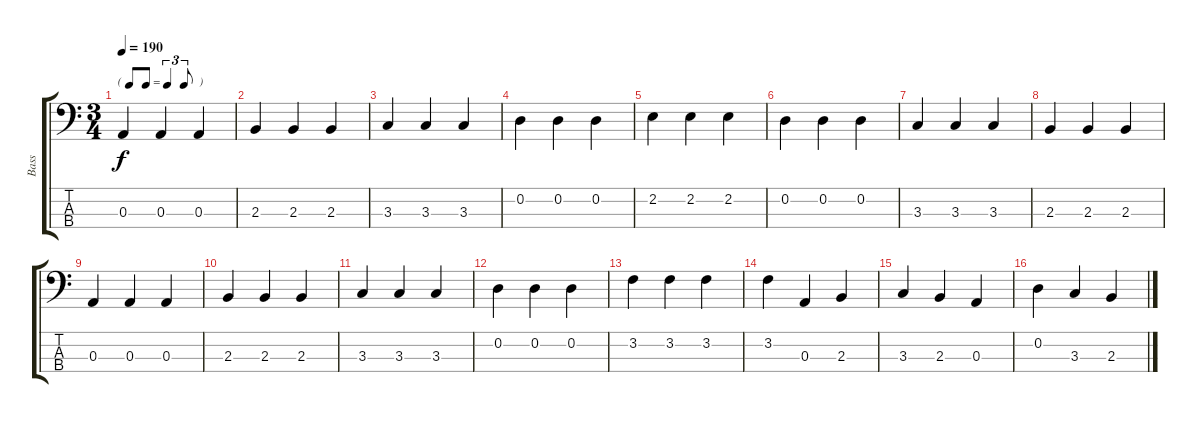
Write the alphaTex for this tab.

\track ("Bass" "Bass") {instrument electricbassfinger}
\staff {score tabs}
\tuning (G2 D2 A1 E1) {hide}
\ts (3 4)
\tf triplet8th
\tempo 190
\clef f4
\ks c
0.3.4{dy f} 0.3.4 0.3.4 |
2.3.4 2.3.4 2.3.4 |
3.3.4 3.3.4 3.3.4 |
0.2.4 0.2.4 0.2.4 |
2.2.4 2.2.4 2.2.4 |
0.2.4 0.2.4 0.2.4 |
3.3.4 3.3.4 3.3.4 |
2.3.4 2.3.4 2.3.4 |
0.3.4 0.3.4 0.3.4 |
2.3.4 2.3.4 2.3.4 |
3.3.4 3.3.4 3.3.4 |
0.2.4 0.2.4 0.2.4 |
3.2.4 3.2.4 3.2.4 |
3.2.4 0.3.4 2.3.4 |
3.3.4 2.3.4 0.3.4 |
0.2.4 3.3.4 2.3.4
